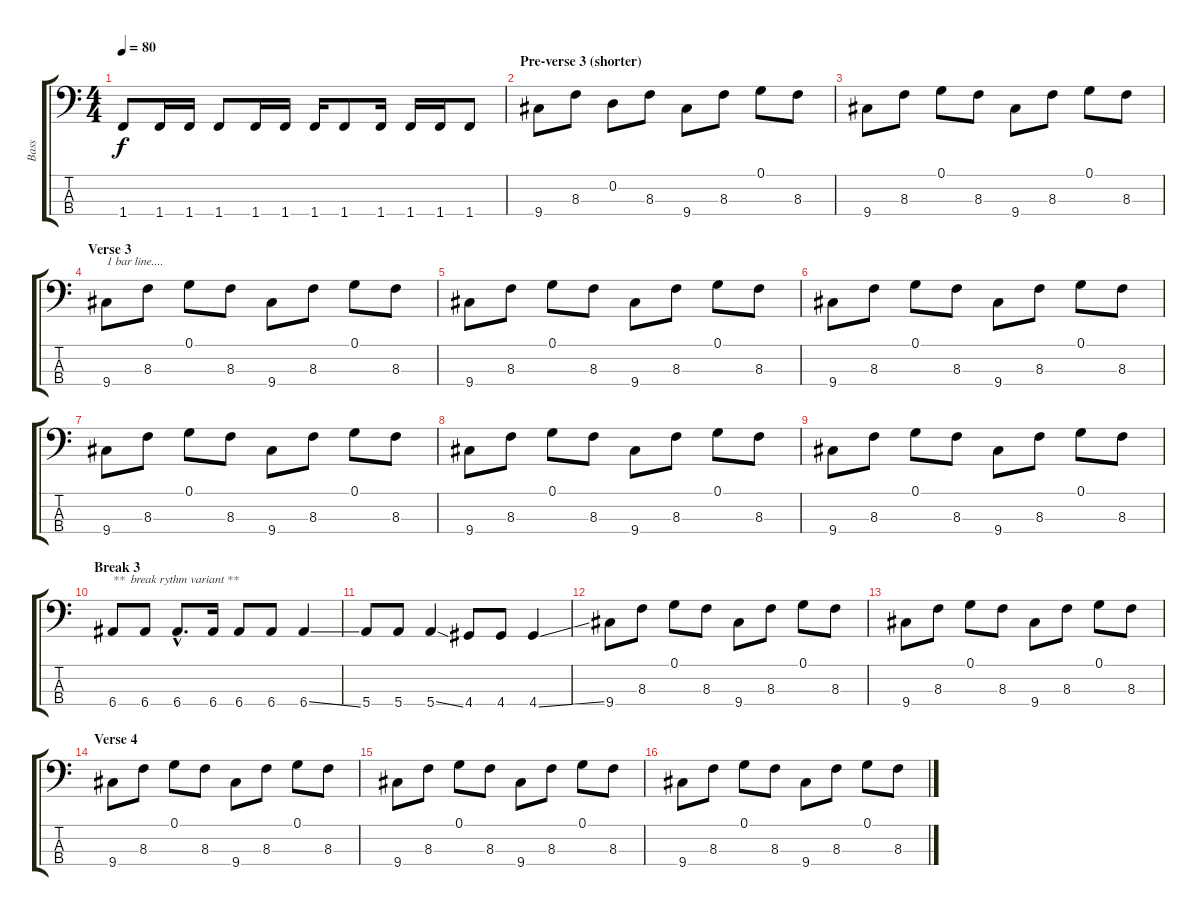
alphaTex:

\track ("Bass" "Bass") {instrument electricbasspick}
\staff {score tabs}
\tuning (G2 D2 A1 E1) {hide}
\ts (4 4)
\tempo 80
\clef f4
\ks c
1.4.8{dy f} 1.4.16 1.4.16 1.4.8 1.4.16 1.4.16 1.4.16 1.4.8 1.4.16 1.4.16 1.4.16 1.4.8 |
\section ("" "Pre-verse 3 (shorter)")
9.4.8 8.3.8 0.2.8 8.3.8 9.4.8 8.3.8 0.1.8 8.3.8 |
9.4.8 8.3.8 0.1.8 8.3.8 9.4.8 8.3.8 0.1.8 8.3.8 |
\section ("" "Verse 3")
9.4.8{txt "1 bar line...."} 8.3.8 0.1.8 8.3.8 9.4.8 8.3.8 0.1.8 8.3.8 |
9.4.8 8.3.8 0.1.8 8.3.8 9.4.8 8.3.8 0.1.8 8.3.8 |
9.4.8 8.3.8 0.1.8 8.3.8 9.4.8 8.3.8 0.1.8 8.3.8 |
9.4.8 8.3.8 0.1.8 8.3.8 9.4.8 8.3.8 0.1.8 8.3.8 |
9.4.8 8.3.8 0.1.8 8.3.8 9.4.8 8.3.8 0.1.8 8.3.8 |
9.4.8 8.3.8 0.1.8 8.3.8 9.4.8 8.3.8 0.1.8 8.3.8 |
\section ("" "Break 3")
6.4.8{txt "**  break rythm variant **"} 6.4.8 6.4{hac}.8{d} 6.4.16 6.4.8 6.4.8 6.4{ss}.4 |
5.4.8 5.4.8 5.4{ss}.4 4.4.8 4.4.8 4.4{ss}.4 |
9.4.8 8.3.8 0.1.8 8.3.8 9.4.8 8.3.8 0.1.8 8.3.8 |
9.4.8 8.3.8 0.1.8 8.3.8 9.4.8 8.3.8 0.1.8 8.3.8 |
\section ("" "Verse 4")
9.4.8 8.3.8 0.1.8 8.3.8 9.4.8 8.3.8 0.1.8 8.3.8 |
9.4.8 8.3.8 0.1.8 8.3.8 9.4.8 8.3.8 0.1.8 8.3.8 |
9.4.8 8.3.8 0.1.8 8.3.8 9.4.8 8.3.8 0.1.8 8.3.8
